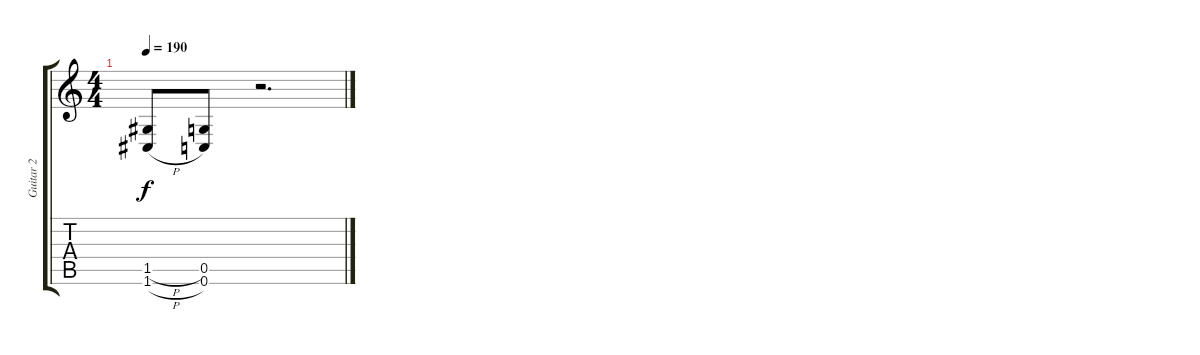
\track ("Guitar 2" "Guitar 2") {instrument distortionguitar}
\staff {score tabs}
\tuning (D4 A3 F3 C3 G2 C2) {hide}
\ts (4 4)
\tempo 190
\clef g2
\ks c
(1.5{h} 1.6{h}).8{dy f} (0.5 0.6).8 r.2{d}
